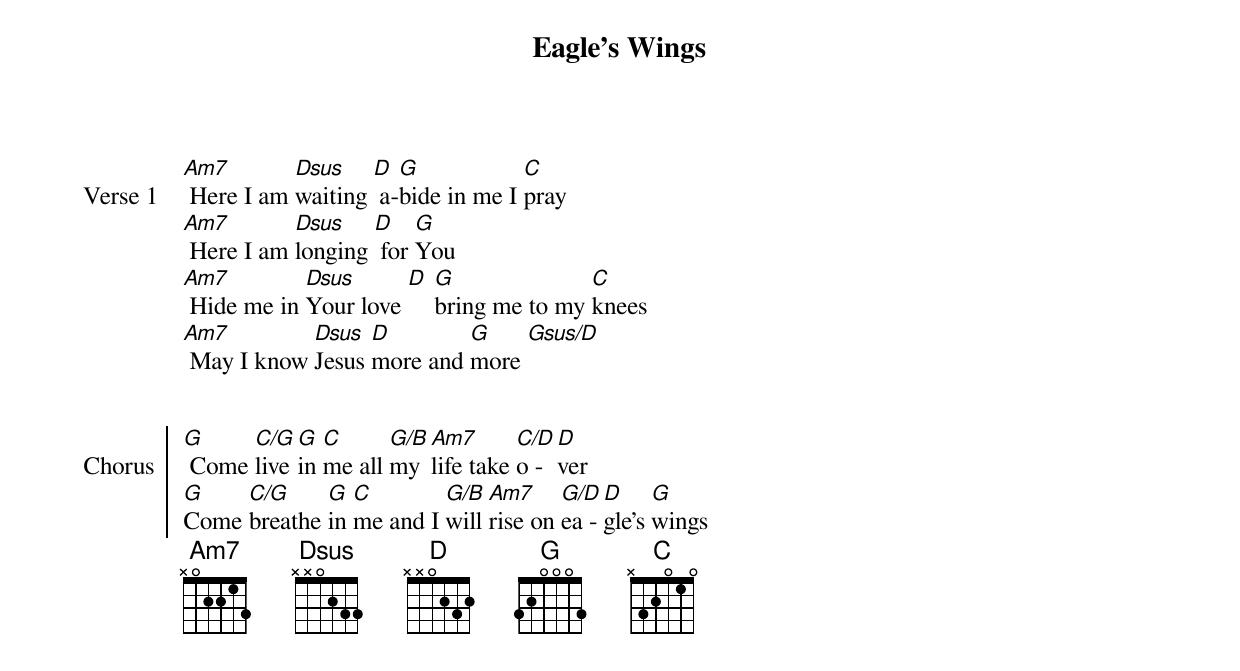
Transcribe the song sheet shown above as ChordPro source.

{title: Eagle's Wings}
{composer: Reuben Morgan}
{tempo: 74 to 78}
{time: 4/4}
{transpose: }
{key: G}

{start_of_verse: Verse 1}
[Am7] Here I am [Dsus]waiting [D] a-[G]bide in me I [C]pray
[Am7] Here I am [Dsus]longing [D] for [G]You
[Am7] Hide me in [Dsus]Your love [D] [G]bring me to my [C]knees
[Am7] May I know [Dsus]Jesus [D]more and [G]more [Gsus/D]
{end_of_verse: Verse 1}


{soc: Chorus}
[G] Come [C/G]live [G]in [C]me all [G/B]my [Am7]life take [C/D]o - [D]ver
[G]Come [C/G]breathe [G]in [C]me and I [G/B]will [Am7]rise on [G/D]ea - [D]gle's [G]wings
{eoc: Chorus}
